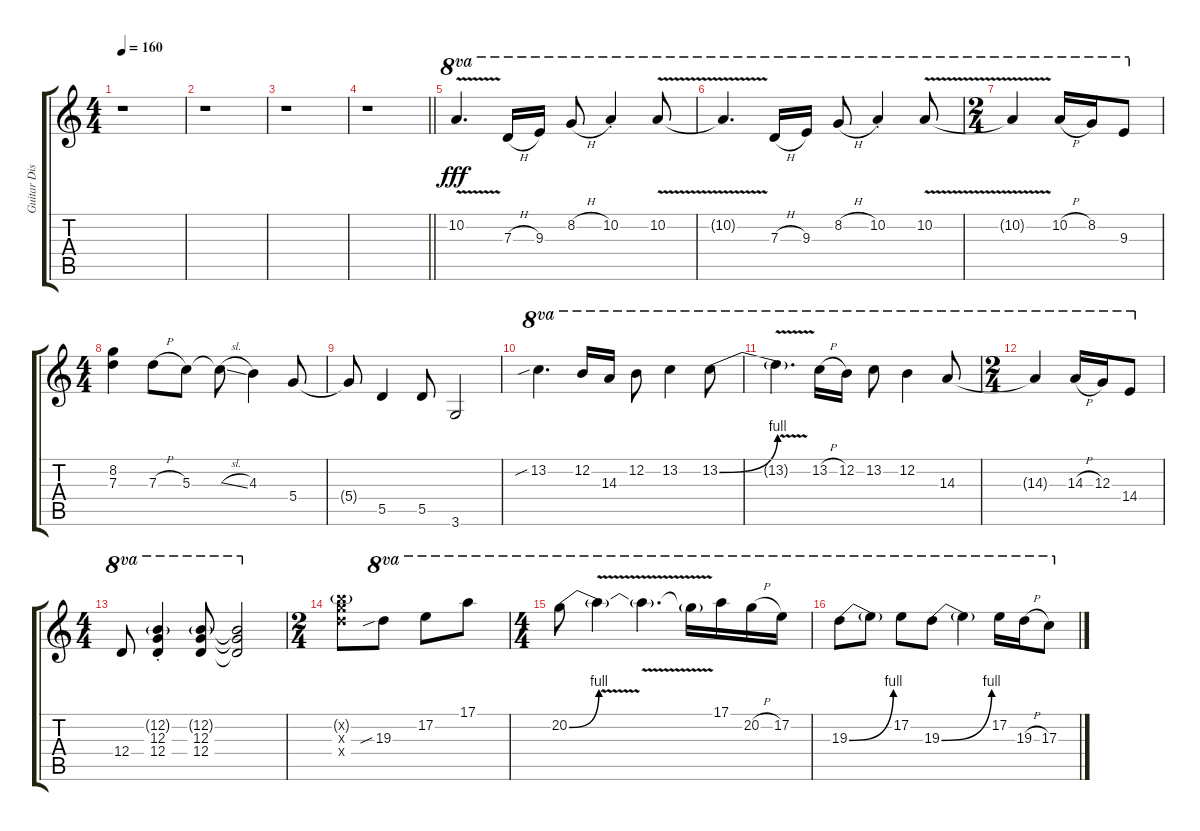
\track ("Guitar Dist. - Juan Valdivia" "Guitar Dis") {instrument overdrivenguitar}
\staff {score tabs}
\tuning (E4 B3 G3 D3 A2 E2) {hide}
\ts (4 4)
\tempo 160
\clef g2
\ks c
r.1{dy mf} |
r.1 |
r.1 |
\barLineRight lightlight
r.1 |
10.2{v}.4{d ot 8va dy fff} 7.3{h}.16{ot 8va} 9.3.16{ot 8va} 8.2{h}.8{ot 8va} 10.2{st}.4{ot 8va} 10.2{v}.8{ot 8va} |
10.2{v t}.4{d ot 8va} 7.3{h}.16{ot 8va} 9.3.16{ot 8va} 8.2{h}.8{ot 8va} 10.2{st}.4{ot 8va} 10.2{v}.8{ot 8va} |
\ts (2 4)
10.2{v t}.4{ot 8va} 10.2{h}.16{ot 8va} 8.2.16{ot 8va} 9.3.8{ot 8va} |
\ts (4 4)
(8.2 7.3).4 7.3{h}.8 5.3.8 5.3{sl t}.8 4.3.4 5.4.8 |
5.4{t}.8 5.5.4 5.5.8 3.6.2 |
13.2{sib}.4{d ot 8va} 12.2.16{ot 8va} 14.3.16{ot 8va} 12.2.8{ot 8va} 13.2.4{ot 8va} 13.2{be (bend 0 0 60 4)}.8{ot 8va} |
13.2{v t}.4{d ot 8va} 13.2{h}.16{ot 8va} 12.2.16{ot 8va} 13.2.8{ot 8va} 12.2.4{ot 8va} 14.3.8{ot 8va} |
\ts (2 4)
14.3{t}.4{ot 8va} 14.3{h}.16{ot 8va} 12.3.16{ot 8va} 14.4.8{ot 8va} |
\ts (4 4)
12.4.8{ot 8va} (12.2{g st} 12.3{st} 12.4{st}).4{ot 8va} (12.2{g} 12.3 12.4).8{ot 8va} (12.2{t} 12.3{t} 12.4{t}).2{ot 8va} |
\ts (2 4)
(12.2{g x} 12.3{x} 12.4{x}).8 19.3{sib}.8{ot 8va} 17.2.8{ot 8va} 17.1.8{ot 8va} |
\ts (4 4)
20.2{be (bend 0 0 60 4)}.8{ot 8va} 20.2{v t}.4{ot 8va} 20.2{v t}.4{d ot 8va} 20.2{v t}.16{ot 8va} 17.1.16{ot 8va} 20.2{h}.16{ot 8va} 17.2.16{ot 8va} |
19.3{be (bend 0 0 60 4)}.8{ot 8va} 19.3{t}.8{ot 8va} 17.2.8{ot 8va} 19.3{be (bend 0 0 60 4)}.8{ot 8va} 19.3{t}.4{ot 8va} 17.2.16{ot 8va} 19.3{h}.16{ot 8va} 17.3.8{ot 8va}
